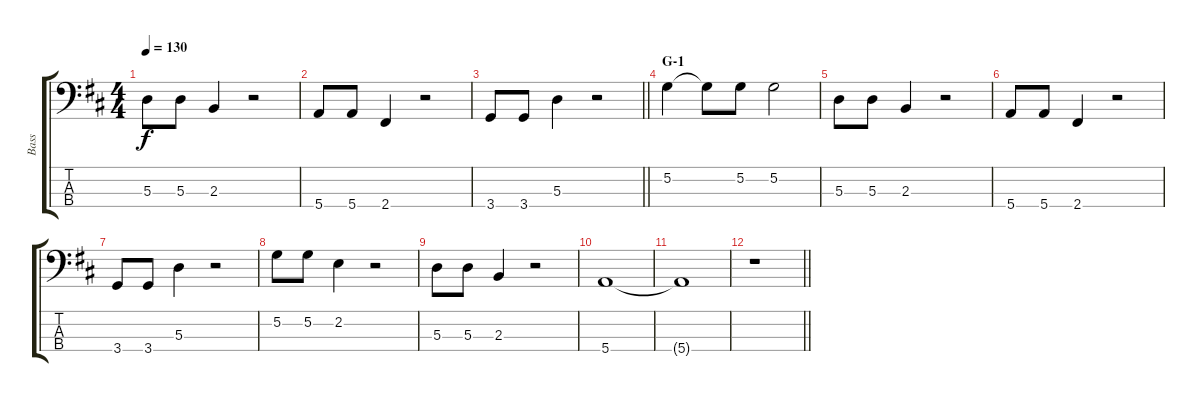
\track ("Bass" "Bass") {instrument electricbassfinger}
\staff {score tabs}
\tuning (G2 D2 A1 E1) {hide}
\ts (4 4)
\tempo 130
\clef f4
\ks d
5.3.8{dy f} 5.3.8 2.3.4 r.2 |
5.4.8 5.4.8 2.4.4 r.2 |
\barLineRight lightlight
3.4.8 3.4.8 5.3.4 r.2 |
\section ("" "G-1")
5.2.4 5.2{t}.8 5.2.8 5.2.2 |
5.3.8 5.3.8 2.3.4 r.2 |
5.4.8 5.4.8 2.4.4 r.2 |
3.4.8 3.4.8 5.3.4 r.2 |
5.2.8 5.2.8 2.2.4 r.2 |
5.3.8 5.3.8 2.3.4 r.2 |
5.4.1 |
5.4{t}.1 |
\barLineRight lightlight
r.1
